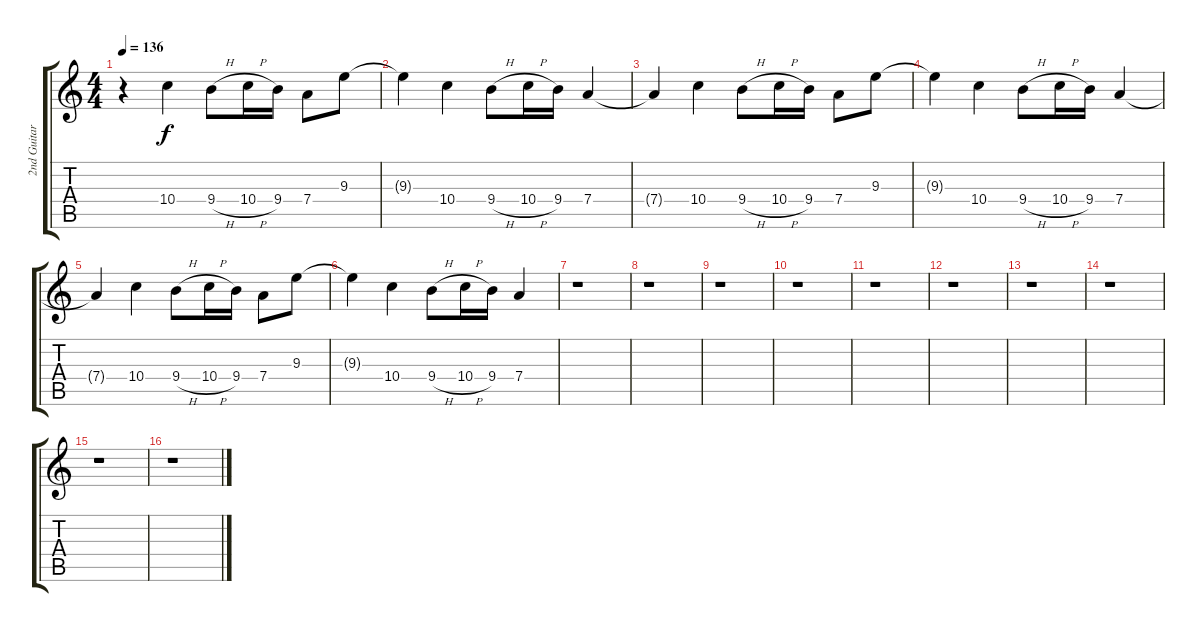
\track ("2nd Guitar" "2nd Guitar") {instrument overdrivenguitar}
\staff {score tabs}
\tuning (E4 B3 G3 D3 A2 E2) {hide}
\ts (4 4)
\tempo 136
\clef g2
\ks c
r.4{dy f instrument overdrivenguitar} 10.4.4 9.4{h}.8 10.4{h}.16 9.4.16 7.4.8 9.3.8 |
9.3{t}.4 10.4.4 9.4{h}.8 10.4{h}.16 9.4.16 7.4.4 |
7.4{t}.4 10.4.4 9.4{h}.8 10.4{h}.16 9.4.16 7.4.8 9.3.8 |
9.3{t}.4 10.4.4 9.4{h}.8 10.4{h}.16 9.4.16 7.4.4 |
7.4{t}.4 10.4.4 9.4{h}.8 10.4{h}.16 9.4.16 7.4.8 9.3.8 |
9.3{t}.4 10.4.4 9.4{h}.8 10.4{h}.16 9.4.16 7.4.4 |
r.1 |
r.1 |
r.1 |
r.1 |
r.1 |
r.1 |
r.1 |
r.1 |
r.1 |
r.1
